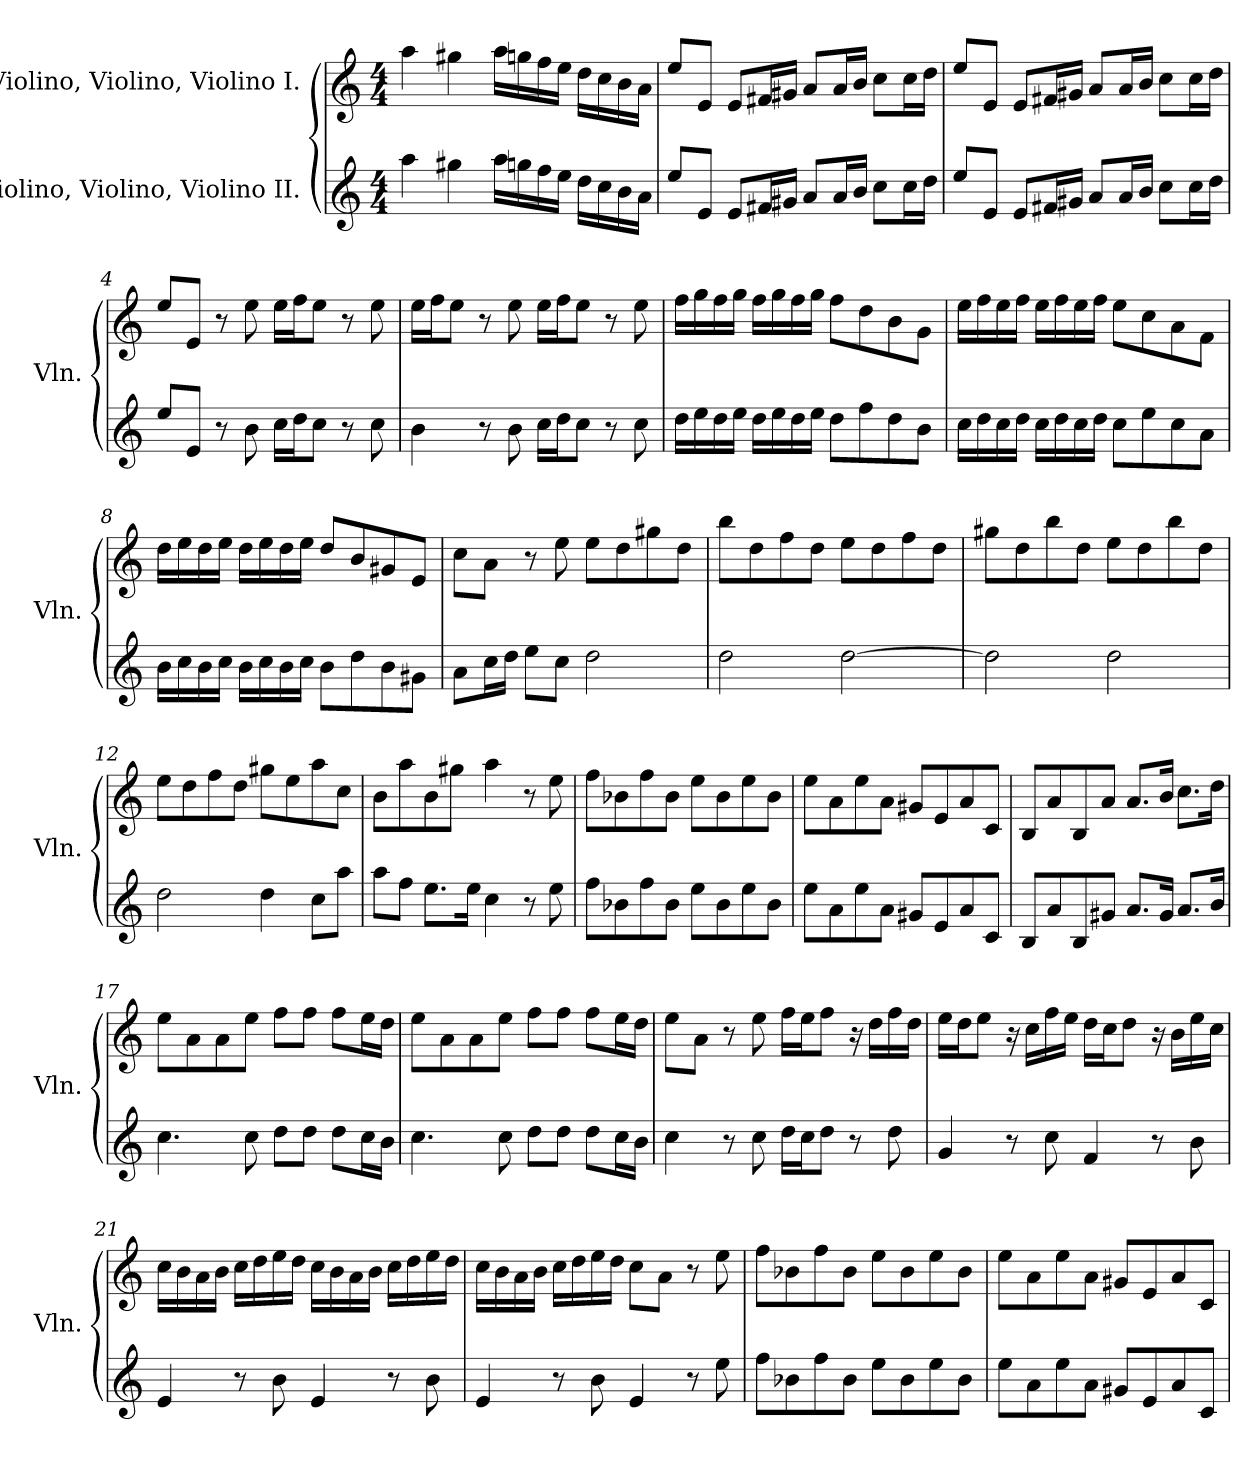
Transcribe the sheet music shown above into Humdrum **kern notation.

**kern	**kern
*part2	*part1
*staff2	*staff1
*I"Violino, Violino, Violino II.	*I"Violino, Violino, Violino I.
*I'Vln.	*I'Vln.
*clefG2	*clefG2
*k[]	*k[]
*M4/4	*M4/4
*MM115	*MM115
=1	=1
4aa\	4aa\
4gg#X\	4gg#X\
16aa\LL	16aa\LL
16ggn\	16ggn\
16ff\	16ff\
16ee\JJ	16ee\JJ
16dd\LL	16dd\LL
16cc\	16cc\
16b\	16b\
16a\JJ	16a\JJ
=2	=2
8ee/L	8ee/L
8e/J	8e/J
8e/L	8e/L
16f#X/L	16f#X/L
16g#X/JJ	16g#X/JJ
8a/L	8a/L
16a/L	16a/L
16b/JJ	16b/JJ
8cc\L	8cc\L
16cc\L	16cc\L
16dd\JJ	16dd\JJ
!!LO:LB:g=z
=3	=3
8ee/L	8ee/L
8e/J	8e/J
8e/L	8e/L
16f#X/L	16f#X/L
16g#X/JJ	16g#X/JJ
8a/L	8a/L
16a/L	16a/L
16b/JJ	16b/JJ
8cc\L	8cc\L
16cc\L	16cc\L
16dd\JJ	16dd\JJ
=4	=4
8ee/L	8ee/L
8e/J	8e/J
8r	8r
8b\	8ee\
16cc\LL	16ee\LL
16dd\J	16ff\J
8cc\J	8ee\J
8r	8r
8cc\	8ee\
=5	=5
4b\	16ee\LL
.	16ff\J
.	8ee\J
8r	8r
8b\	8ee\
16cc\LL	16ee\LL
16dd\J	16ff\J
8cc\J	8ee\J
8r	8r
8cc\	8ee\
!!LO:LB:g=z
=6	=6
16dd\LL	16ff\LL
16ee\	16gg\
16dd\	16ff\
16ee\JJ	16gg\JJ
16dd\LL	16ff\LL
16ee\	16gg\
16dd\	16ff\
16ee\JJ	16gg\JJ
8dd\L	8ff\L
8ff\	8dd\
8dd\	8b\
8b\J	8g\J
=7	=7
16cc\LL	16ee\LL
16dd\	16ff\
16cc\	16ee\
16dd\JJ	16ff\JJ
16cc\LL	16ee\LL
16dd\	16ff\
16cc\	16ee\
16dd\JJ	16ff\JJ
8cc\L	8ee\L
8ee\	8cc\
8cc\	8a\
8a\J	8f\J
=8	=8
16b\LL	16dd\LL
16cc\	16ee\
16b\	16dd\
16cc\JJ	16ee\JJ
16b\LL	16dd\LL
16cc\	16ee\
16b\	16dd\
16cc\JJ	16ee\JJ
8b\L	8dd/L
8dd\	8b/
8b\	8g#X/
8g#X\J	8e/J
!!LO:LB:g=z
=9	=9
8a\L	8cc\L
16cc\L	8a\J
16dd\JJ	.
8ee\L	8r
8cc\J	8ee\
2dd\	8ee\L
.	8dd\
.	8gg#X\
.	8dd\J
=10	=10
2dd\	8bb\L
.	8dd\
.	8ff\
.	8dd\J
[2dd\	8ee\L
.	8dd\
.	8ff\
.	8dd\J
=11	=11
2dd\]	8gg#X\L
.	8dd\
.	8bb\
.	8dd\J
2dd\	8ee\L
.	8dd\
.	8bb\
.	8dd\J
=12	=12
2dd\	8ee\L
.	8dd\
.	8ff\
.	8dd\J
4dd\	8gg#X\L
.	8ee\
8cc\L	8aa\
8aa\J	8cc\J
!!LO:LB:g=z
=13	=13
8aa\L	8b\L
8ff\J	8aa\
8.ee\L	8b\
.	8gg#X\J
16ee\Jk	.
4cc\	4aa\
8r	8r
8ee\	8ee\
=14	=14
8ff\L	8ff\L
8b-X\	8b-X\
8ff\	8ff\
8b-\J	8b-\J
8ee\L	8ee\L
8b-\	8b-\
8ee\	8ee\
8b-\J	8b-\J
=15	=15
8ee\L	8ee\L
8a\	8a\
8ee\	8ee\
8a\J	8a\J
8g#X/L	8g#X/L
8e/	8e/
8a/	8a/
8c/J	8c/J
=16	=16
8B/L	8B/L
8a/	8a/
8B/	8B/
8g#X/J	8a/J
8.a/L	8.a/L
16g#/Jk	16b/Jk
8.a/L	8.cc\L
16b/Jk	16dd\Jk
!!LO:LB:g=z
=17	=17
4.cc\	8ee\L
.	8a\
.	8a\
8cc\	8ee\J
8dd\L	8ff\L
8dd\J	8ff\J
8dd\L	8ff\L
16cc\L	16ee\L
16b\JJ	16dd\JJ
=18	=18
4.cc\	8ee\L
.	8a\
.	8a\
8cc\	8ee\J
8dd\L	8ff\L
8dd\J	8ff\J
8dd\L	8ff\L
16cc\L	16ee\L
16b\JJ	16dd\JJ
=19	=19
4cc\	8ee\L
.	8a\J
8r	8r
8cc\	8ee\
16dd\LL	16ff\LL
16cc\J	16ee\J
8dd\J	8ff\J
8r	16r
.	16dd\LL
8dd\	16ff\
.	16dd\JJ
!!LO:LB:g=z
=20	=20
4g/	16ee\LL
.	16dd\J
.	8ee\J
8r	16r
.	16cc\LL
8cc\	16ff\
.	16ee\JJ
4f/	16dd\LL
.	16cc\J
.	8dd\J
8r	16r
.	16b\LL
8b\	16ee\
.	16cc\JJ
=21	=21
4e/	16cc\LL
.	16b\
.	16a\
.	16b\JJ
8r	16cc\LL
.	16dd\
8b\	16ee\
.	16dd\JJ
4e/	16cc\LL
.	16b\
.	16a\
.	16b\JJ
8r	16cc\LL
.	16dd\
8b\	16ee\
.	16dd\JJ
=22	=22
4e/	16cc\LL
.	16b\
.	16a\
.	16b\JJ
8r	16cc\LL
.	16dd\
8b\	16ee\
.	16dd\JJ
4e/	8cc\L
.	8a\J
8r	8r
8ee\	8ee\
!!LO:PB:g=z
=23	=23
8ff\L	8ff\L
8b-X\	8b-X\
8ff\	8ff\
8b-\J	8b-\J
8ee\L	8ee\L
8b-\	8b-\
8ee\	8ee\
8b-\J	8b-\J
=24	=24
8ee\L	8ee\L
8a\	8a\
8ee\	8ee\
8a\J	8a\J
8g#X/L	8g#X/L
8e/	8e/
8a/	8a/
8c/J	8c/J
=	=
*-	*-
